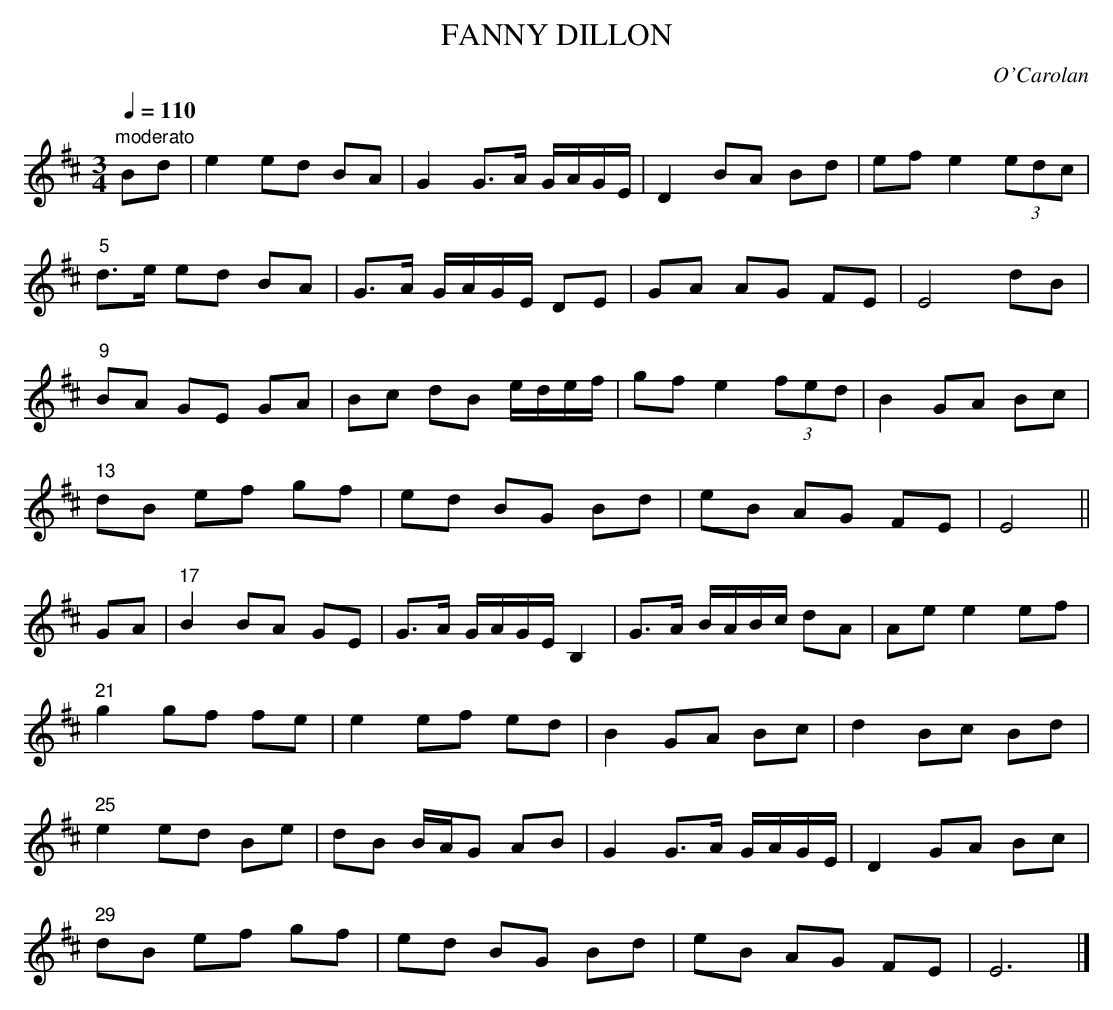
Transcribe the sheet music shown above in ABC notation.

X:1
T:FANNY DILLON
C:O'Carolan
M:3/4
Q:1/4=110
L:1/8
K:D
"moderato"
Bd|e2 ed BA|G2 G>A G/A/G/E/|D2 BA Bd|ef e2 (3edc|
"5"d>e ed BA|G>A G/A/G/E/ DE|GA AG FE|E4 dB|
"9"BA GE GA|Bc dB e/d/e/f/|gf e2 (3fed|B2 GA Bc|
"13"dB ef gf|ed BG Bd|eB AG FE|E4||
GA|"17"B2 BA GE|G>A G/A/G/E/ B,2|G>A B/A/B/c/ dA|Ae e2 ef|
"21"g2 gf fe|e2 ef ed|B2 GA Bc|d2 Bc Bd|
"25"e2 ed Be|dB B/A/G AB|G2 G>A G/A/G/E/|D2 GA Bc|
"29"dB ef gf|ed BG Bd|eB AG FE|E6|]
